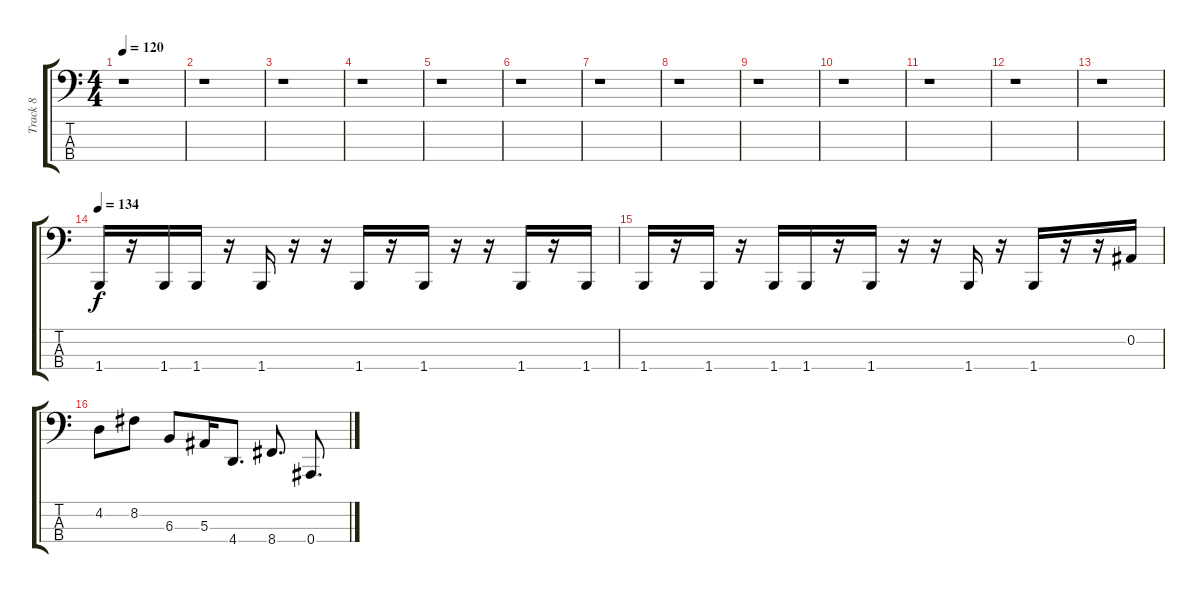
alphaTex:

\track ("Track 8" "Track 8") {instrument fretlessbass}
\staff {score tabs}
\tuning (F2 Bb1 F1 Bb0) {hide}
\ts (4 4)
\tempo 120
\clef f4
\ks c
r.1{dy f instrument fretlessbass} |
r.1 |
r.1 |
r.1 |
r.1 |
r.1 |
r.1 |
r.1 |
r.1 |
r.1 |
r.1 |
r.1 |
r.1 |
\tempo 134
1.4.16 r.16 1.4.16 1.4.16 r.16 1.4.16 r.16 r.16 1.4.16 r.16 1.4.16 r.16 r.16 1.4.16 r.16 1.4.16 |
1.4.16 r.16 1.4.16 r.16 1.4.16 1.4.16 r.16 1.4.16 r.16 r.16 1.4.16 r.16 1.4.16 r.16 r.16 0.2.16 |
4.2.8 8.2.8 6.3.8 5.3.16 4.4.8{d} 8.4.8{d} 0.4.8{d}
